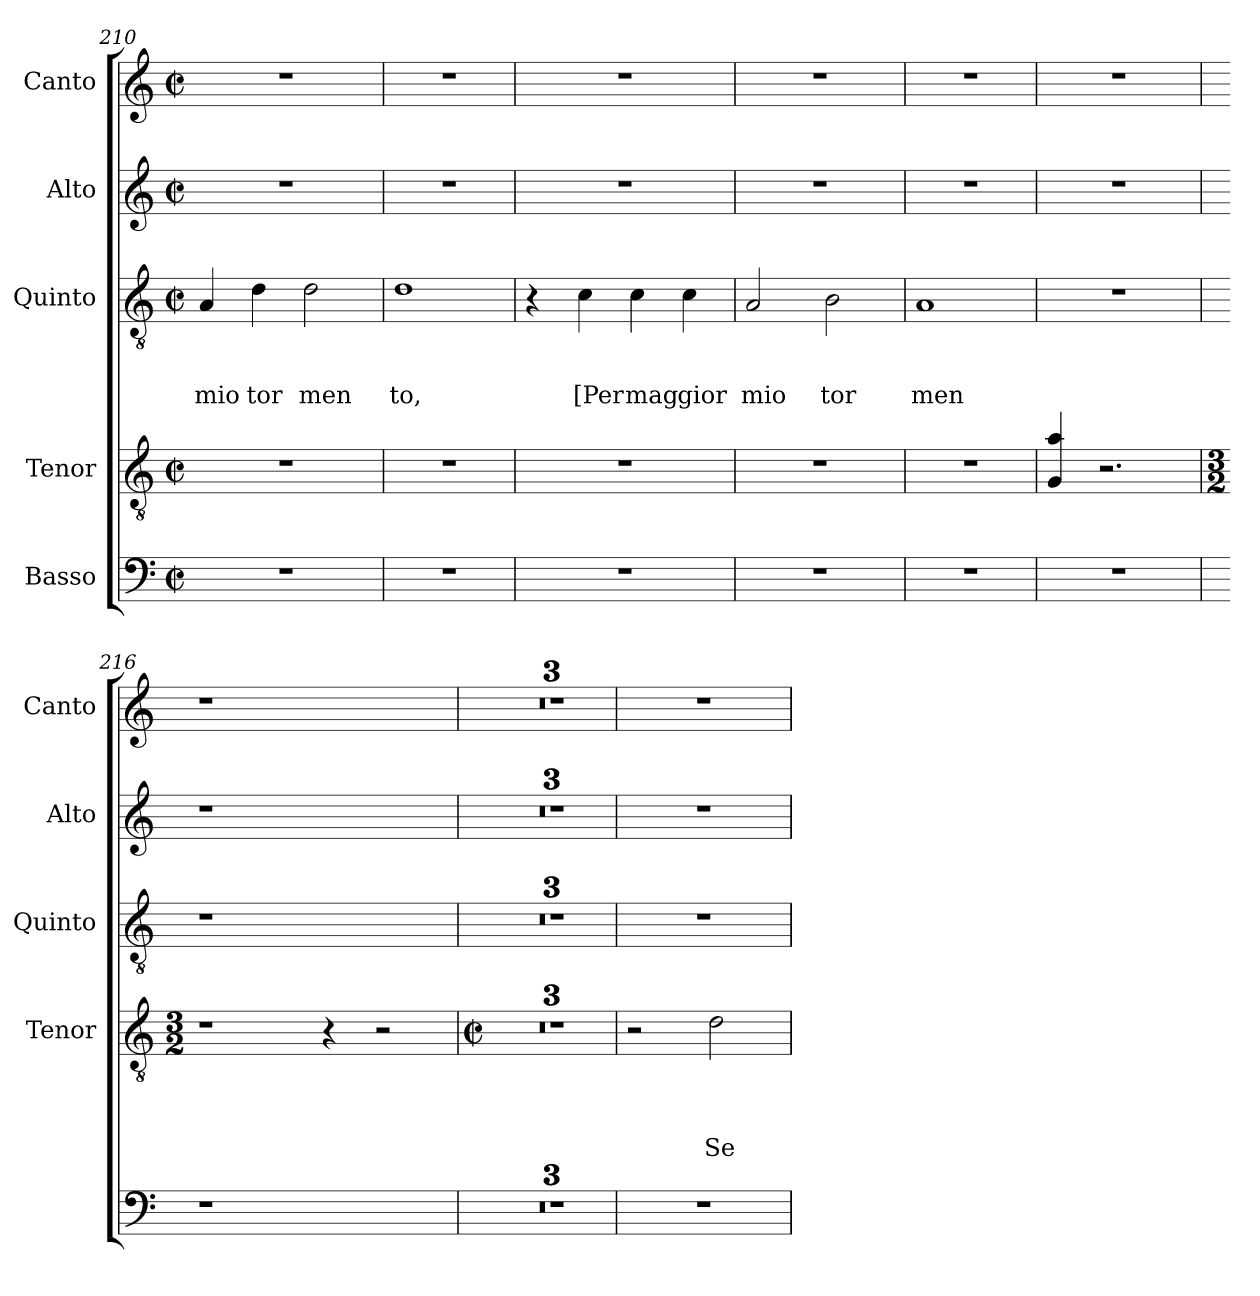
**kern	**kern	**text	**text	**text	**text	**kern	**text	**text	**text	**kern	**kern
*part5	*part4	*part4	*part4	*part4	*part4	*part3	*part3	*part3	*part3	*part2	*part1
*staff5	*staff4	*staff4	*staff4	*staff4	*staff4	*staff3	*staff3	*staff3	*staff3	*staff2	*staff1
*I"Basso	*I"Tenor	*	*	*	*	*I"Quinto	*	*	*	*I"Alto	*I"Canto
*	*I'Tenor	*	*	*	*	*I'Quinto	*	*	*	*I'Alto	*I'Canto
*clefF4	*clefGv2	*	*	*	*	*clefGv2	*	*	*	*clefG2	*clefG2
*k[]	*k[]	*	*	*	*	*k[]	*	*	*	*k[]	*k[]
*C:	*C:	*	*	*	*	*C:	*	*	*	*C:	*C:
*M2/2	*M2/2	*	*	*	*	*M2/2	*	*	*	*M2/2	*M2/2
*met(c|)	*met(c|)	*	*	*	*	*met(c|)	*	*	*	*met(c|)	*met(c|)
=210	=210	=210	=210	=210	=210	=210	=210	=210	=210	=210	=210
!	!	!	!	!	!	!	!	!	!LO:LY:b	!	!
1r	1r	.	.	.	.	4A/	.	.	mio	1r	1r
!	!	!	!	!	!	!	!	!	!LO:LY:b	!	!
.	.	.	.	.	.	4d\	.	.	tor	.	.
!	!	!	!	!	!	!	!	!	!LO:LY:b	!	!
.	.	.	.	.	.	2d\	.	.	men	.	.
=211	=211	=211	=211	=211	=211	=211	=211	=211	=211	=211	=211
!	!	!	!	!	!	!	!	!	!LO:LY:b	!	!
1r	1r	.	.	.	.	1d	.	.	to,	1r	1r
=212	=212	=212	=212	=212	=212	=212	=212	=212	=212	=212	=212
1r	1r	.	.	.	.	4r	.	.	.	1r	1r
!	!	!	!	!	!	!	!	!	!LO:LY:b	!	!
.	.	.	.	.	.	4c\	.	.	[Per	.	.
!	!	!	!	!	!	!	!	!	!LO:LY:b	!	!
.	.	.	.	.	.	4c\	.	.	mag	.	.
!	!	!	!	!	!	!	!	!	!LO:LY:b	!	!
.	.	.	.	.	.	4c\	.	.	gior	.	.
=213	=213	=213	=213	=213	=213	=213	=213	=213	=213	=213	=213
!	!	!	!	!	!	!	!	!	!LO:LY:b	!	!
1r	1r	.	.	.	.	2A/	.	.	mio	1r	1r
!	!	!	!	!	!	!	!	!	!LO:LY:b	!	!
.	.	.	.	.	.	2B\	.	.	tor	.	.
=214	=214	=214	=214	=214	=214	=214	=214	=214	=214	=214	=214
!	!	!	!	!	!	!	!	!	!LO:LY:b	!	!
1r	1r	.	.	.	.	1A	.	.	men	1r	1r
!!LO:PB:g=z
=215	=215	=215	=215	=215	=215	=215	=215	=215	=215	=215	=215
1r	4G/ 4a/	.	.	.	.	1r	.	.	.	1r	1r
.	2.r	.	.	.	.	.	.	.	.	.	.
=216	=216	=216	=216	=216	=216	=216	=216	=216	=216	=216	=216
*	*M3/2	*	*	*	*	*	*	*	*	*	*
1r	1r	.	.	.	.	1r	.	.	.	1r	1r
2.ryy	4r	.	.	.	.	2.ryy	.	.	.	2.ryy	2.ryy
.	2r	.	.	.	.	.	.	.	.	.	.
=217	=217	=217	=217	=217	=217	=217	=217	=217	=217	=217	=217
*	*M2/2	*	*	*	*	*	*	*	*	*	*
*	*met(c|)	*	*	*	*	*	*	*	*	*	*
1r	1r	.	.	.	.	1r	.	.	.	1r	1r
=218	=218	=218	=218	=218	=218	=218	=218	=218	=218	=218	=218
1r	1r	.	.	.	.	1r	.	.	.	1r	1r
=219	=219	=219	=219	=219	=219	=219	=219	=219	=219	=219	=219
1r	1r	.	.	.	.	1r	.	.	.	1r	1r
=220	=220	=220	=220	=220	=220	=220	=220	=220	=220	=220	=220
1r	2r	.	.	.	.	1r	.	.	.	1r	1r
!	!	!	!	!	!LO:LY:b	!	!	!	!	!	!
.	2d\	.	.	.	Se	.	.	.	.	.	.
=	=	=	=	=	=	=	=	=	=	=	=
*-	*-	*-	*-	*-	*-	*-	*-	*-	*-	*-	*-
